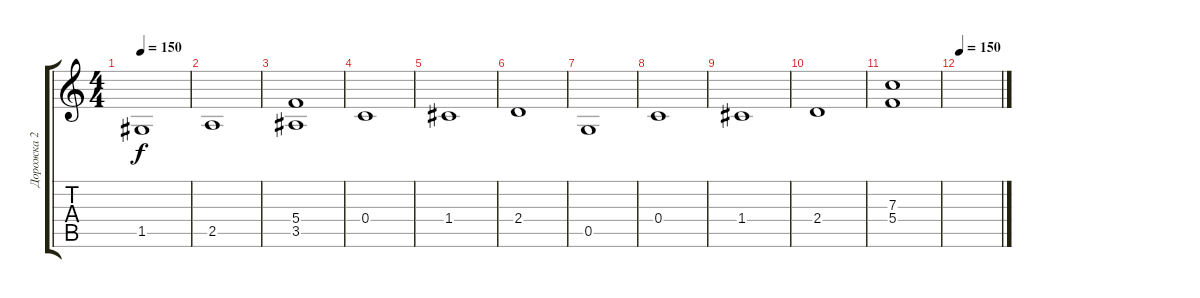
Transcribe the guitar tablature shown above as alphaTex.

\track ("Дорожка 2" "Дорожка 2") {mute instrument overdrivenguitar}
\staff {score tabs}
\tuning (D4 A3 F3 C3 G2 D2) {hide}
\ts (4 4)
\tempo 150
\clef g2
\ks c
1.5.1{dy f} |
2.5.1 |
(5.4 3.5).1 |
0.4.1 |
1.4.1 |
2.4.1 |
0.5.1 |
0.4.1 |
1.4.1 |
2.4.1 |
(7.3 5.4).1 |
\tempo 150
